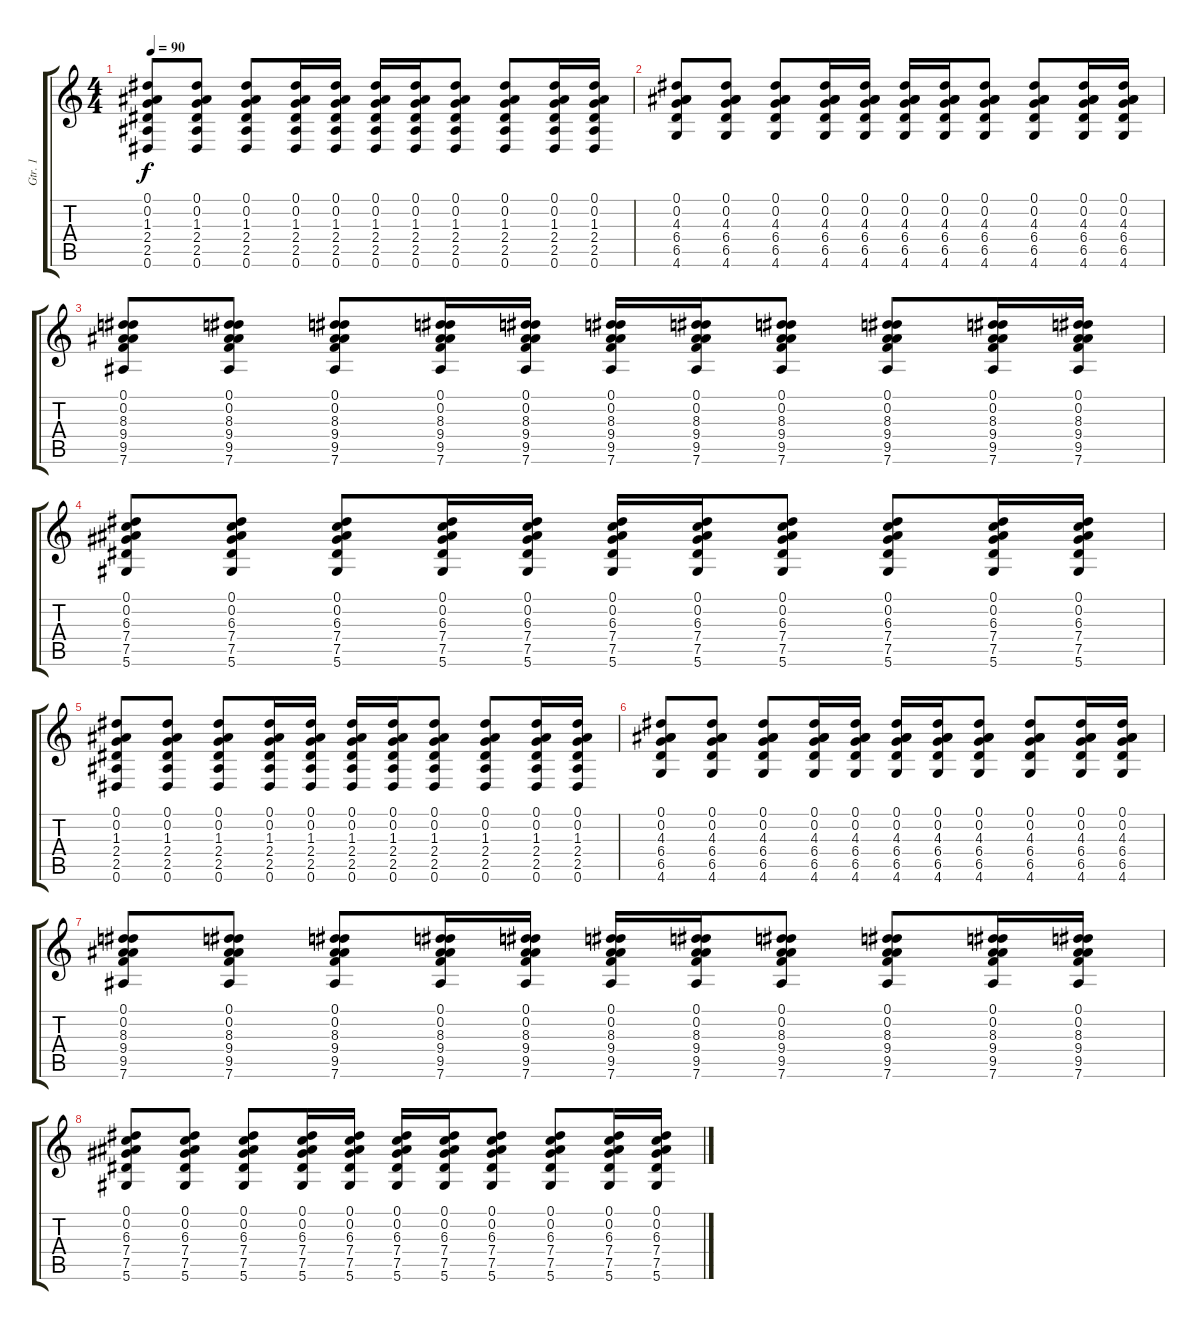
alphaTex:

\track ("Gtr. 1" "Gtr. 1") {instrument distortionguitar}
\staff {score tabs}
\tuning (Eb4 Bb3 Gb3 Db3 Ab2 Eb2) {hide}
\ts (4 4)
\tempo 90
\clef g2
\ks c
(0.1 0.2 1.3 2.4 2.5 0.6).8{dy f instrument electricguitarclean} (0.1 0.2 1.3 2.4 2.5 0.6).8 (0.1 0.2 1.3 2.4 2.5 0.6).8 (0.1 0.2 1.3 2.4 2.5 0.6).16 (0.1 0.2 1.3 2.4 2.5 0.6).16 (0.1 0.2 1.3 2.4 2.5 0.6).16 (0.1 0.2 1.3 2.4 2.5 0.6).16 (0.1 0.2 1.3 2.4 2.5 0.6).8 (0.1 0.2 1.3 2.4 2.5 0.6).8 (0.1 0.2 1.3 2.4 2.5 0.6).16 (0.1 0.2 1.3 2.4 2.5 0.6).16 |
(0.1 0.2 4.3 6.4 6.5 4.6).8 (0.1 0.2 4.3 6.4 6.5 4.6).8 (0.1 0.2 4.3 6.4 6.5 4.6).8 (0.1 0.2 4.3 6.4 6.5 4.6).16 (0.1 0.2 4.3 6.4 6.5 4.6).16 (0.1 0.2 4.3 6.4 6.5 4.6).16 (0.1 0.2 4.3 6.4 6.5 4.6).16 (0.1 0.2 4.3 6.4 6.5 4.6).8 (0.1 0.2 4.3 6.4 6.5 4.6).8 (0.1 0.2 4.3 6.4 6.5 4.6).16 (0.1 0.2 4.3 6.4 6.5 4.6).16 |
(0.1 0.2 8.3 9.4 9.5 7.6).8 (0.1 0.2 8.3 9.4 9.5 7.6).8 (0.1 0.2 8.3 9.4 9.5 7.6).8 (0.1 0.2 8.3 9.4 9.5 7.6).16 (0.1 0.2 8.3 9.4 9.5 7.6).16 (0.1 0.2 8.3 9.4 9.5 7.6).16 (0.1 0.2 8.3 9.4 9.5 7.6).16 (0.1 0.2 8.3 9.4 9.5 7.6).8 (0.1 0.2 8.3 9.4 9.5 7.6).8 (0.1 0.2 8.3 9.4 9.5 7.6).16 (0.1 0.2 8.3 9.4 9.5 7.6).16 |
(0.1 0.2 6.3 7.4 7.5 5.6).8 (0.1 0.2 6.3 7.4 7.5 5.6).8 (0.1 0.2 6.3 7.4 7.5 5.6).8 (0.1 0.2 6.3 7.4 7.5 5.6).16 (0.1 0.2 6.3 7.4 7.5 5.6).16 (0.1 0.2 6.3 7.4 7.5 5.6).16 (0.1 0.2 6.3 7.4 7.5 5.6).16 (0.1 0.2 6.3 7.4 7.5 5.6).8 (0.1 0.2 6.3 7.4 7.5 5.6).8 (0.1 0.2 6.3 7.4 7.5 5.6).16 (0.1 0.2 6.3 7.4 7.5 5.6).16 |
(0.1 0.2 1.3 2.4 2.5 0.6).8 (0.1 0.2 1.3 2.4 2.5 0.6).8 (0.1 0.2 1.3 2.4 2.5 0.6).8 (0.1 0.2 1.3 2.4 2.5 0.6).16 (0.1 0.2 1.3 2.4 2.5 0.6).16 (0.1 0.2 1.3 2.4 2.5 0.6).16 (0.1 0.2 1.3 2.4 2.5 0.6).16 (0.1 0.2 1.3 2.4 2.5 0.6).8 (0.1 0.2 1.3 2.4 2.5 0.6).8 (0.1 0.2 1.3 2.4 2.5 0.6).16 (0.1 0.2 1.3 2.4 2.5 0.6).16 |
(0.1 0.2 4.3 6.4 6.5 4.6).8 (0.1 0.2 4.3 6.4 6.5 4.6).8 (0.1 0.2 4.3 6.4 6.5 4.6).8 (0.1 0.2 4.3 6.4 6.5 4.6).16 (0.1 0.2 4.3 6.4 6.5 4.6).16 (0.1 0.2 4.3 6.4 6.5 4.6).16 (0.1 0.2 4.3 6.4 6.5 4.6).16 (0.1 0.2 4.3 6.4 6.5 4.6).8 (0.1 0.2 4.3 6.4 6.5 4.6).8 (0.1 0.2 4.3 6.4 6.5 4.6).16 (0.1 0.2 4.3 6.4 6.5 4.6).16 |
(0.1 0.2 8.3 9.4 9.5 7.6).8 (0.1 0.2 8.3 9.4 9.5 7.6).8 (0.1 0.2 8.3 9.4 9.5 7.6).8 (0.1 0.2 8.3 9.4 9.5 7.6).16 (0.1 0.2 8.3 9.4 9.5 7.6).16 (0.1 0.2 8.3 9.4 9.5 7.6).16 (0.1 0.2 8.3 9.4 9.5 7.6).16 (0.1 0.2 8.3 9.4 9.5 7.6).8 (0.1 0.2 8.3 9.4 9.5 7.6).8 (0.1 0.2 8.3 9.4 9.5 7.6).16 (0.1 0.2 8.3 9.4 9.5 7.6).16 |
(0.1 0.2 6.3 7.4 7.5 5.6).8 (0.1 0.2 6.3 7.4 7.5 5.6).8 (0.1 0.2 6.3 7.4 7.5 5.6).8 (0.1 0.2 6.3 7.4 7.5 5.6).16 (0.1 0.2 6.3 7.4 7.5 5.6).16 (0.1 0.2 6.3 7.4 7.5 5.6).16 (0.1 0.2 6.3 7.4 7.5 5.6).16 (0.1 0.2 6.3 7.4 7.5 5.6).8 (0.1 0.2 6.3 7.4 7.5 5.6).8 (0.1 0.2 6.3 7.4 7.5 5.6).16 (0.1 0.2 6.3 7.4 7.5 5.6).16
